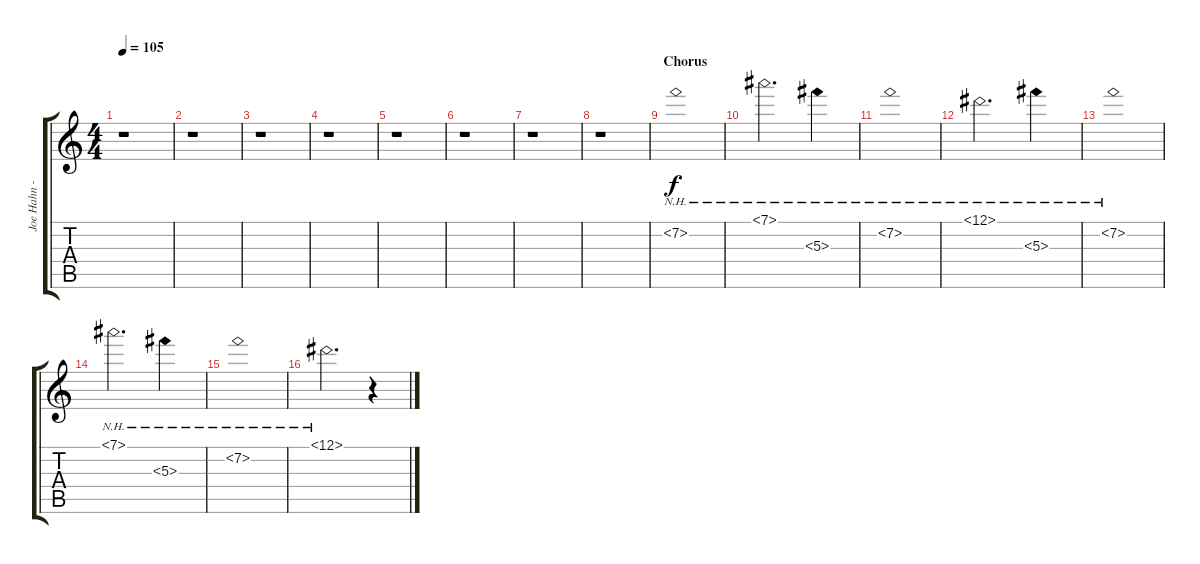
\track ("Joe Hahn - Sample [Guitar]" "Joe Hahn -") {instrument overdrivenguitar}
\staff {score tabs}
\tuning (Eb4 Bb3 Gb3 Db3 Ab2 Db2) {hide}
\ts (4 4)
\tempo 105
\clef g2
\ks c
r.1{dy f} |
r.1 |
r.1 |
r.1 |
r.1 |
r.1 |
r.1 |
r.1 |
\section ("" "Chorus")
7.2{nh}.1 |
7.1{nh}.2{d} 5.3{nh}.4 |
7.2{nh}.1 |
12.1{nh}.2{d} 5.3{nh}.4 |
7.2{nh}.1 |
7.1{nh}.2{d} 5.3{nh}.4 |
7.2{nh}.1 |
12.1{nh}.2{d} r.4
